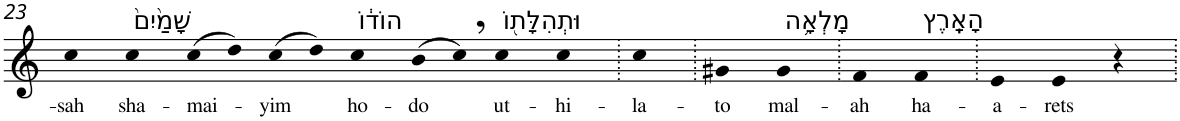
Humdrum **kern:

**kern	**text
*part1	*part1
*staff1	*staff1
*I"Piano	*
*I'Pno	*
!!LO:PB:g=z
*clefG2	*
*k[]	*
=23	=23
!	!LO:LY:b
4cc	-sah
!LO:TX:a:t=שָׁמַ֙יִם֙	!
!	!LO:LY:b
4cc	sha-
!	!LO:LY:b
(>8cc	-mai-
8dd)	.
!	!LO:LY:b
(>8cc	-yim
8dd)	.
!LO:TX:a:t=הוֹד֔וֹ	!
!	!LO:LY:b
4cc	ho-
!	!LO:LY:b
(>8b	-do
8cc,)	.
!LO:TX:a:t=וּתְהִלָּת֖וֹ	!
!	!LO:LY:b
4cc	ut-
!	!LO:LY:b
4cc	-hi-
=24.	=24.
!	!LO:LY:b
4cc	-la-
=25.	=25.
!	!LO:LY:b
4g#X	-to
!LO:TX:a:t=מָלְאָ֥ה	!
!	!LO:LY:b
4g#	mal-
=26.	=26.
!	!LO:LY:b
4f	-ah
!LO:TX:a:t=הָאָֽרֶץ	!
!	!LO:LY:b
4f	ha-
=27.	=27.
!	!LO:LY:b
4e	-a-
!	!LO:LY:b
4e	-rets
4r	.
=.	=.
*-	*-
